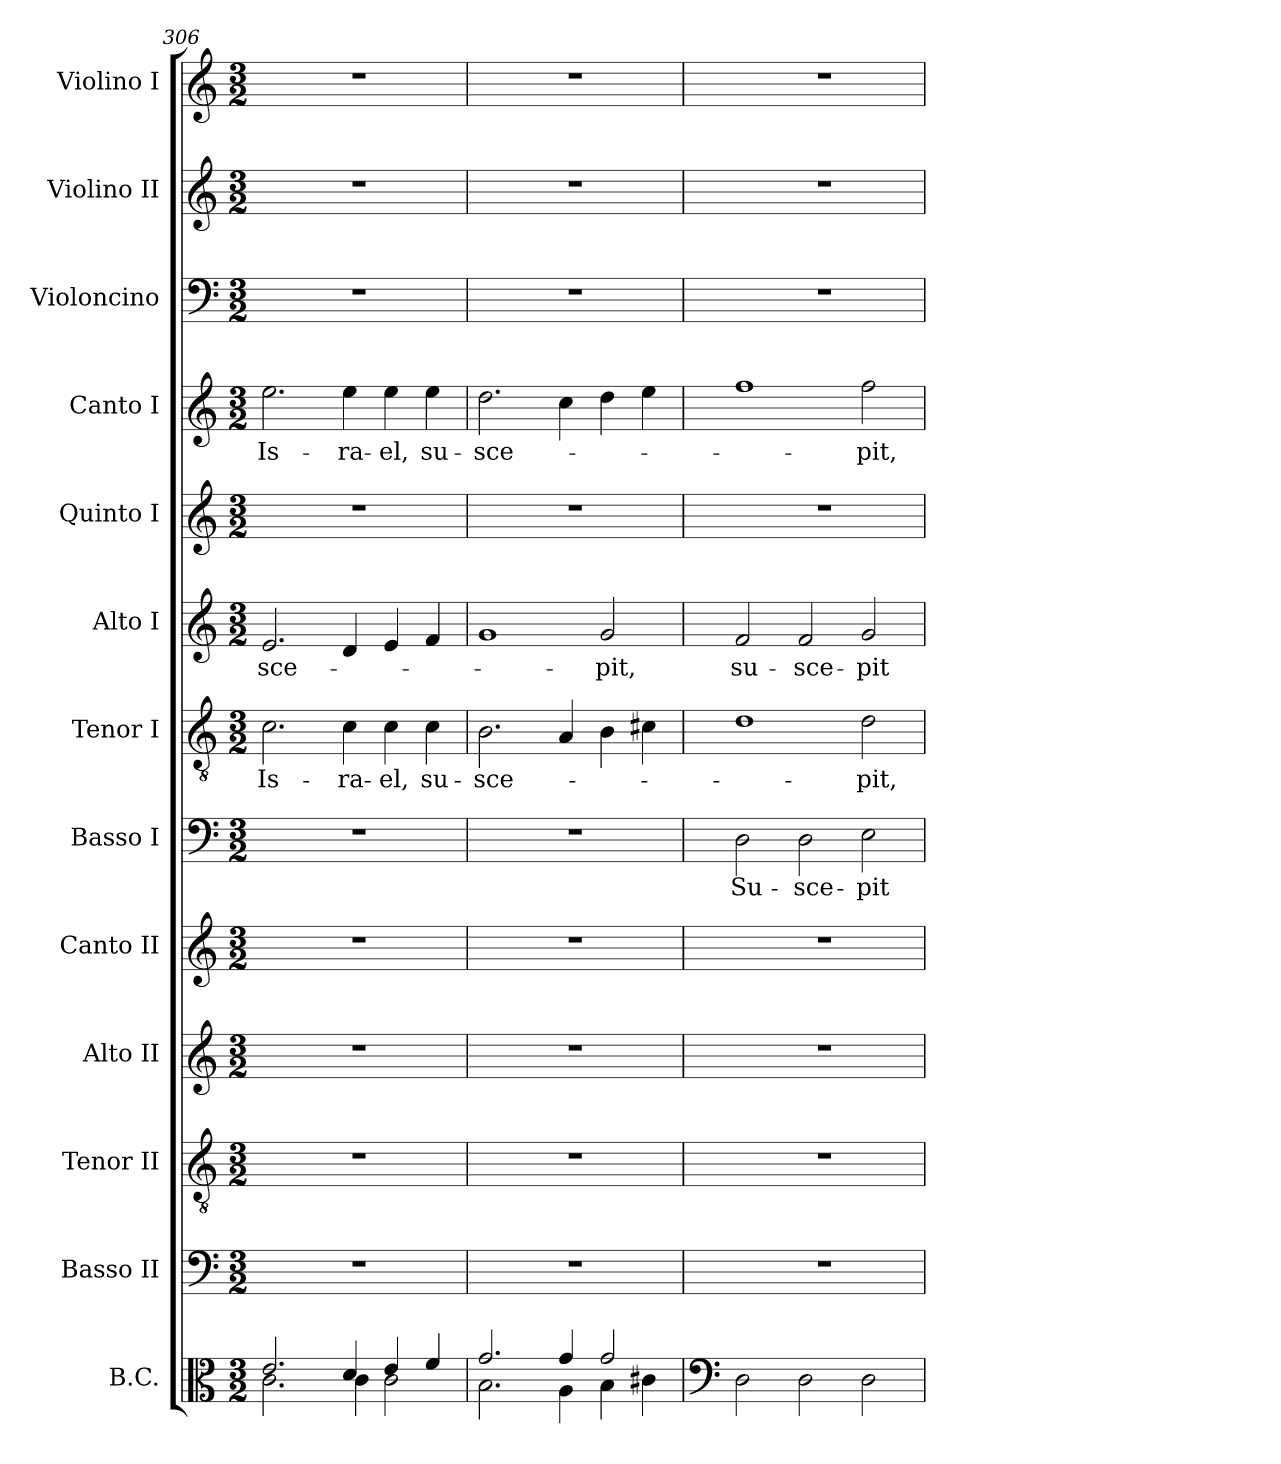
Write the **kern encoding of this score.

**kern	**kern	**kern	**kern	**kern	**kern	**text	**kern	**text	**kern	**text	**kern	**kern	**text	**kern	**kern	**kern
*part13	*part12	*part11	*part10	*part9	*part8	*part8	*part7	*part7	*part6	*part6	*part5	*part4	*part4	*part3	*part2	*part1
*staff13	*staff12	*staff11	*staff10	*staff9	*staff8	*staff8	*staff7	*staff7	*staff6	*staff6	*staff5	*staff4	*staff4	*staff3	*staff2	*staff1
*I"B.C.	*I"Basso II	*I"Tenor II	*I"Alto II	*I"Canto II	*I"Basso I	*	*I"Tenor I	*	*I"Alto I	*	*I"Quinto I	*I"Canto I	*	*I"Violoncino	*I"Violino II	*I"Violino I
*I'BC	*I'B 2	*I'T 2	*I'A 2	*I'C 2	*I'B 1	*	*I'T 1	*	*I'A 1	*	*I'Q 1	*I'C 1	*	*	*I'Vln. II	*I'Vln. I
!!LO:PB:g=z
*clefC3	*clefF4	*clefGv2	*clefG2	*clefG2	*clefF4	*	*clefGv2	*	*clefG2	*	*clefG2	*clefG2	*	*clefF4	*clefG2	*clefG2
*k[]	*k[]	*k[]	*k[]	*k[]	*k[]	*	*k[]	*	*k[]	*	*k[]	*k[]	*	*k[]	*k[]	*k[]
*C:	*C:	*C:	*C:	*C:	*C:	*	*C:	*	*C:	*	*C:	*C:	*	*C:	*C:	*C:
*M3/2	*M3/2	*M3/2	*M3/2	*M3/2	*M3/2	*	*M3/2	*	*M3/2	*	*M3/2	*M3/2	*	*M3/2	*M3/2	*M3/2
=306	=306	=306	=306	=306	=306	=306	=306	=306	=306	=306	=306	=306	=306	=306	=306	=306
*^	*	*	*	*	*	*	*	*	*	*	*	*	*	*	*	*
!	!	!	!	!	!	!	!	!	!LO:LY:b	!	!	!	!	!	!	!	!
!	!	!	!	!	!	!	!	!	!	!	!LO:LY:b	!	!	!	!	!	!
!	!	!	!	!	!	!	!	!	!	!	!	!	!	!LO:LY:b	!	!	!
2.e/	2.c\	1.r	1.r	1.r	1.r	1.r	.	2.c\	Is-	2.e/	-sce-	1.r	2.ee\	Is-	1.r	1.r	1.r
!	!	!	!	!	!	!	!	!	!LO:LY:b	!	!	!	!	!	!	!	!
!	!	!	!	!	!	!	!	!	!	!	!	!	!	!LO:LY:b	!	!	!
4d/	4c\	.	.	.	.	.	.	4c\	-ra-	4d/	.	.	4ee\	-ra-	.	.	.
!	!	!	!	!	!	!	!	!	!LO:LY:b	!	!	!	!	!	!	!	!
!	!	!	!	!	!	!	!	!	!	!	!	!	!	!LO:LY:b	!	!	!
4e/	2c\	.	.	.	.	.	.	4c\	-el,	4e/	.	.	4ee\	-el,	.	.	.
!	!	!	!	!	!	!	!	!	!LO:LY:b	!	!	!	!	!	!	!	!
!	!	!	!	!	!	!	!	!	!	!	!	!	!	!LO:LY:b	!	!	!
4f/	.	.	.	.	.	.	.	4c\	su-	4f/	.	.	4ee\	su-	.	.	.
=307	=307	=307	=307	=307	=307	=307	=307	=307	=307	=307	=307	=307	=307	=307	=307	=307	=307
!	!	!	!	!	!	!	!	!	!LO:LY:b	!	!	!	!	!	!	!	!
!	!	!	!	!	!	!	!	!	!	!	!	!	!	!LO:LY:b	!	!	!
2.g/	2.B\	1.r	1.r	1.r	1.r	1.r	.	2.B\	-sce-	1g	.	1.r	2.dd\	-sce-	1.r	1.r	1.r
4g/	4A\	.	.	.	.	.	.	4A/	.	.	.	.	4cc\	.	.	.	.
!	!	!	!	!	!	!	!	!	!	!	!LO:LY:b	!	!	!	!	!	!
2g/	4B\	.	.	.	.	.	.	4B\	.	2g/	-pit,	.	4dd\	.	.	.	.
.	4c#X\	.	.	.	.	.	.	4c#X\	.	.	.	.	4ee\	.	.	.	.
*v	*v	*	*	*	*	*	*	*	*	*	*	*	*	*	*	*	*
=308	=308	=308	=308	=308	=308	=308	=308	=308	=308	=308	=308	=308	=308	=308	=308	=308
*clefF4	*	*	*	*	*	*	*	*	*	*	*	*	*	*	*	*
*^	*	*	*	*	*	*	*	*	*	*	*	*	*	*	*	*
!	!	!	!	!	!	!	!LO:LY:b	!	!	!	!	!	!	!	!	!	!
*v	*v	*	*	*	*	*	*	*	*	*	*	*	*	*	*	*	*
*^	*	*	*	*	*	*	*	*	*	*	*	*	*	*	*	*
!	!	!	!	!	!	!	!	!	!	!	!LO:LY:b	!	!	!	!	!	!
*v	*v	*	*	*	*	*	*	*	*	*	*	*	*	*	*	*	*
2D\	1.r	1.r	1.r	1.r	2D\	Su-	1d	.	2f/	su-	1.r	1ff	.	1.r	1.r	1.r
!	!	!	!	!	!	!LO:LY:b	!	!	!	!	!	!	!	!	!	!
!	!	!	!	!	!	!	!	!	!	!LO:LY:b	!	!	!	!	!	!
2D\	.	.	.	.	2D\	-sce-	.	.	2f/	-sce-	.	.	.	.	.	.
!	!	!	!	!	!	!LO:LY:b	!	!	!	!	!	!	!	!	!	!
!	!	!	!	!	!	!	!	!LO:LY:b	!	!	!	!	!	!	!	!
!	!	!	!	!	!	!	!	!	!	!LO:LY:b	!	!	!	!	!	!
!	!	!	!	!	!	!	!	!	!	!	!	!	!LO:LY:b	!	!	!
2D\	.	.	.	.	2E\	-pit	2d\	-pit,	2g/	-pit	.	2ff\	-pit,	.	.	.
=	=	=	=	=	=	=	=	=	=	=	=	=	=	=	=	=
*-	*-	*-	*-	*-	*-	*-	*-	*-	*-	*-	*-	*-	*-	*-	*-	*-
